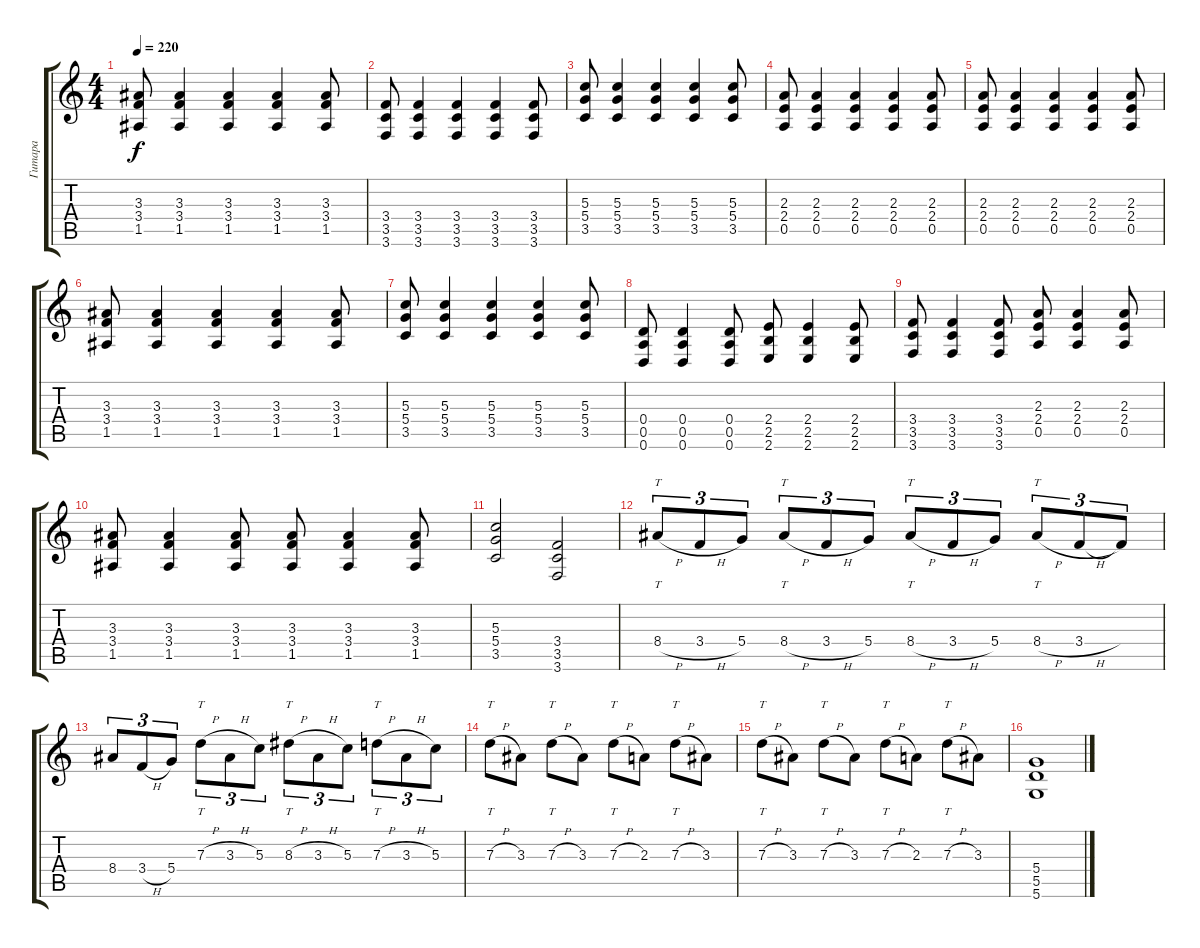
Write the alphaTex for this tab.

\track ("Гитара" "Гитара") {instrument distortionguitar}
\staff {score tabs}
\tuning (E4 B3 G3 D3 A2 D2) {hide}
\ts (4 4)
\tempo 220
\clef g2
\ks c
(3.3 3.4 1.5).8{dy f} (3.3 3.4 1.5).4 (3.3 3.4 1.5).4 (3.3 3.4 1.5).4 (3.3 3.4 1.5).8 |
(3.4 3.5 3.6).8 (3.4 3.5 3.6).4 (3.4 3.5 3.6).4 (3.4 3.5 3.6).4 (3.4 3.5 3.6).8 |
(5.3 5.4 3.5).8 (5.3 5.4 3.5).4 (5.3 5.4 3.5).4 (5.3 5.4 3.5).4 (5.3 5.4 3.5).8 |
(2.3 2.4 0.5).8 (2.3 2.4 0.5).4 (2.3 2.4 0.5).4 (2.3 2.4 0.5).4 (2.3 2.4 0.5).8 |
(2.3 2.4 0.5).8 (2.3 2.4 0.5).4 (2.3 2.4 0.5).4 (2.3 2.4 0.5).4 (2.3 2.4 0.5).8 |
(3.3 3.4 1.5).8 (3.3 3.4 1.5).4 (3.3 3.4 1.5).4 (3.3 3.4 1.5).4 (3.3 3.4 1.5).8 |
(5.3 5.4 3.5).8 (5.3 5.4 3.5).4 (5.3 5.4 3.5).4 (5.3 5.4 3.5).4 (5.3 5.4 3.5).8 |
(0.4 0.5 0.6).8 (0.4 0.5 0.6).4 (0.4 0.5 0.6).8 (2.4 2.5 2.6).8 (2.4 2.5 2.6).4 (2.4 2.5 2.6).8 |
(3.4 3.5 3.6).8 (3.4 3.5 3.6).4 (3.4 3.5 3.6).8 (2.3 2.4 0.5).8 (2.3 2.4 0.5).4 (2.3 2.4 0.5).8 |
(3.3 3.4 1.5).8 (3.3 3.4 1.5).4 (3.3 3.4 1.5).8 (3.3 3.4 1.5).8 (3.3 3.4 1.5).4 (3.3 3.4 1.5).8 |
(5.3 5.4 3.5).2 (3.4 3.5 3.6).2 |
8.4{h}.8{tt tu (3 2)} 3.4{h}.8{tu (3 2)} 5.4.8{tu (3 2)} 8.4{h}.8{tt tu (3 2)} 3.4{h}.8{tu (3 2)} 5.4.8{tu (3 2)} 8.4{h}.8{tt tu (3 2)} 3.4{h}.8{tu (3 2)} 5.4.8{tu (3 2)} 8.4{h}.8{tt tu (3 2)} 3.4{h}.8{tu (3 2)} 3.4{t}.8{tu (3 2)} |
8.4.8{tu (3 2)} 3.4{h}.8{tu (3 2)} 5.4.8{tu (3 2)} 7.3{h}.8{tt tu (3 2)} 3.3{h}.8{tu (3 2)} 5.3.8{tu (3 2)} 8.3{h}.8{tt tu (3 2)} 3.3{h}.8{tu (3 2)} 5.3.8{tu (3 2)} 7.3{h}.8{tt tu (3 2)} 3.3{h}.8{tu (3 2)} 5.3.8{tu (3 2)} |
7.3{h}.8{tt} 3.3.8 7.3{h}.8{tt} 3.3.8 7.3{h}.8{tt} 2.3.8 7.3{h}.8{tt} 3.3.8 |
7.3{h}.8{tt} 3.3.8 7.3{h}.8{tt} 3.3.8 7.3{h}.8{tt} 2.3.8 7.3{h}.8{tt} 3.3.8 |
(5.4 5.5 5.6).1
